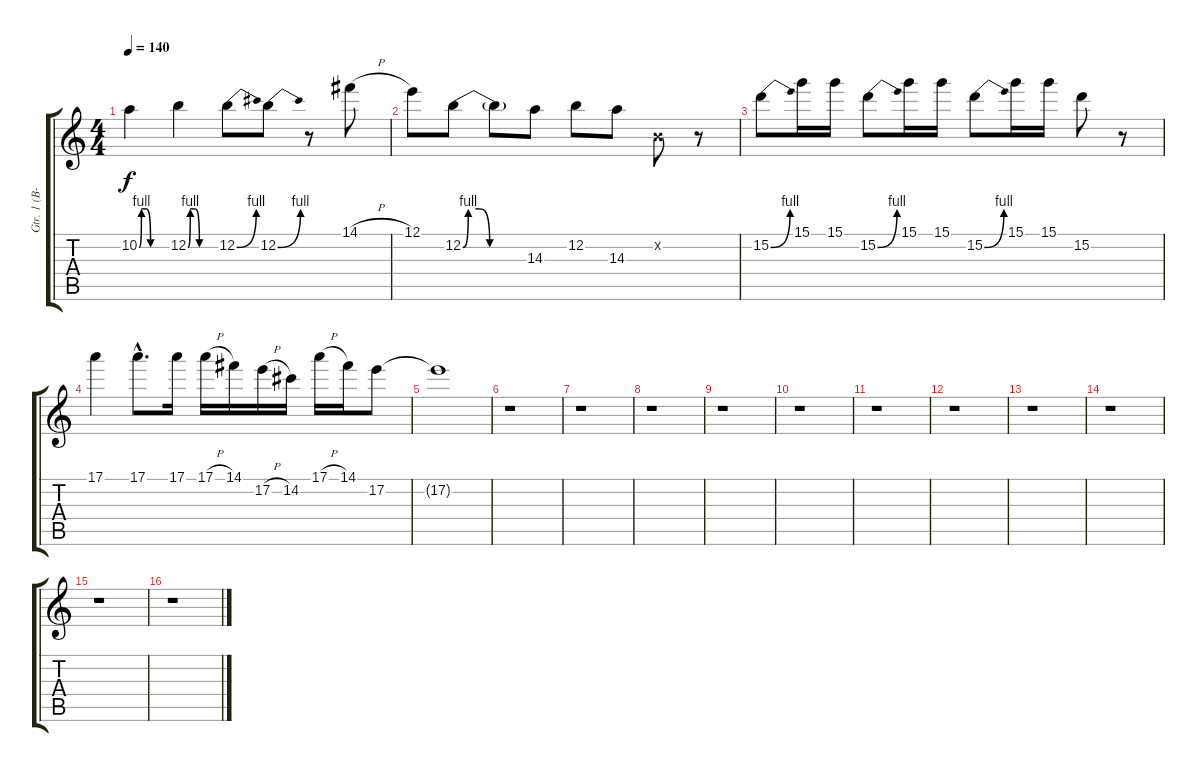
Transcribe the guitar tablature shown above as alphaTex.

\track ("Gtr. 1 (B-bender)" "Gtr. 1 (B-") {instrument distortionguitar}
\staff {score tabs}
\tuning (E4 B3 G3 D3 A2 E2) {hide}
\ts (4 4)
\tempo 140
\clef g2
\ks c
10.2{be (custom 0 0 5 4 15 4 25 0 45 0 60 0)}.4{dy f} 12.2{be (custom 0 0 5 4 15 4 25 0 45 0 60 0)}.4 12.2{be (bend 0 0 60 4)}.8 12.2{be (bend 0 0 60 4)}.8 r.8 14.1{h}.8 |
12.1.8 12.2{be (custom 0 0 5 4 15 4 25 0 45 0 60 0)}.8 12.2{t}.8 14.3.8 12.2.8 14.3.8 0.2{x}.8 r.8 |
15.2{be (bend 0 0 60 4)}.8 15.1.16 15.1.16 15.2{be (bend 0 0 60 4)}.8 15.1.16 15.1.16 15.2{be (bend 0 0 60 4)}.8 15.1.16 15.1.16 15.2.8 r.8 |
17.1.4 17.1{hac}.8{d} 17.1.16 17.1{h}.16 14.1.16 17.2{h}.16 14.2.16 17.1{h}.16 14.1.16 17.2.8 |
17.2{t}.1 |
r.1 |
r.1 |
r.1 |
r.1 |
r.1 |
r.1 |
r.1 |
r.1 |
r.1 |
r.1 |
r.1
